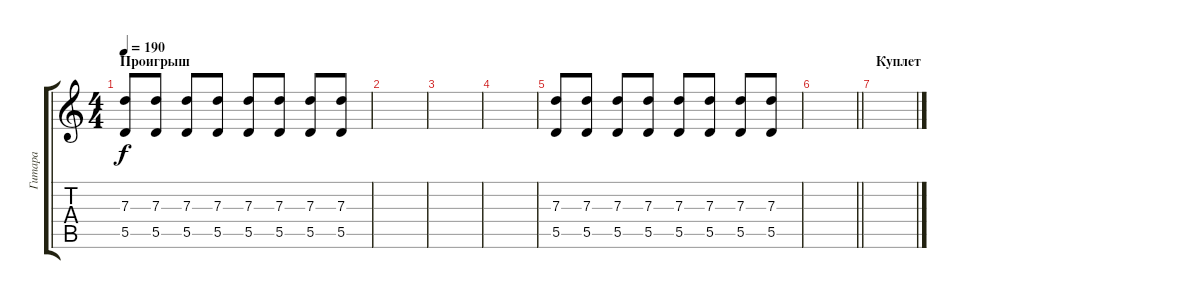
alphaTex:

\track ("Гитара" "Гитара") {instrument distortionguitar}
\staff {score tabs}
\tuning (E4 B3 G3 D3 A2 D2) {hide}
\ts (4 4)
\section ("" "Проигрыш")
\tempo 190
\clef g2
\ks c
(7.3 5.5).8{dy f} (7.3 5.5).8 (7.3 5.5).8 (7.3 5.5).8 (7.3 5.5).8 (7.3 5.5).8 (7.3 5.5).8 (7.3 5.5).8 |
|
|
|
(7.3 5.5).8 (7.3 5.5).8 (7.3 5.5).8 (7.3 5.5).8 (7.3 5.5).8 (7.3 5.5).8 (7.3 5.5).8 (7.3 5.5).8 |
\barLineRight lightlight
|
\section ("" "Куплет")
